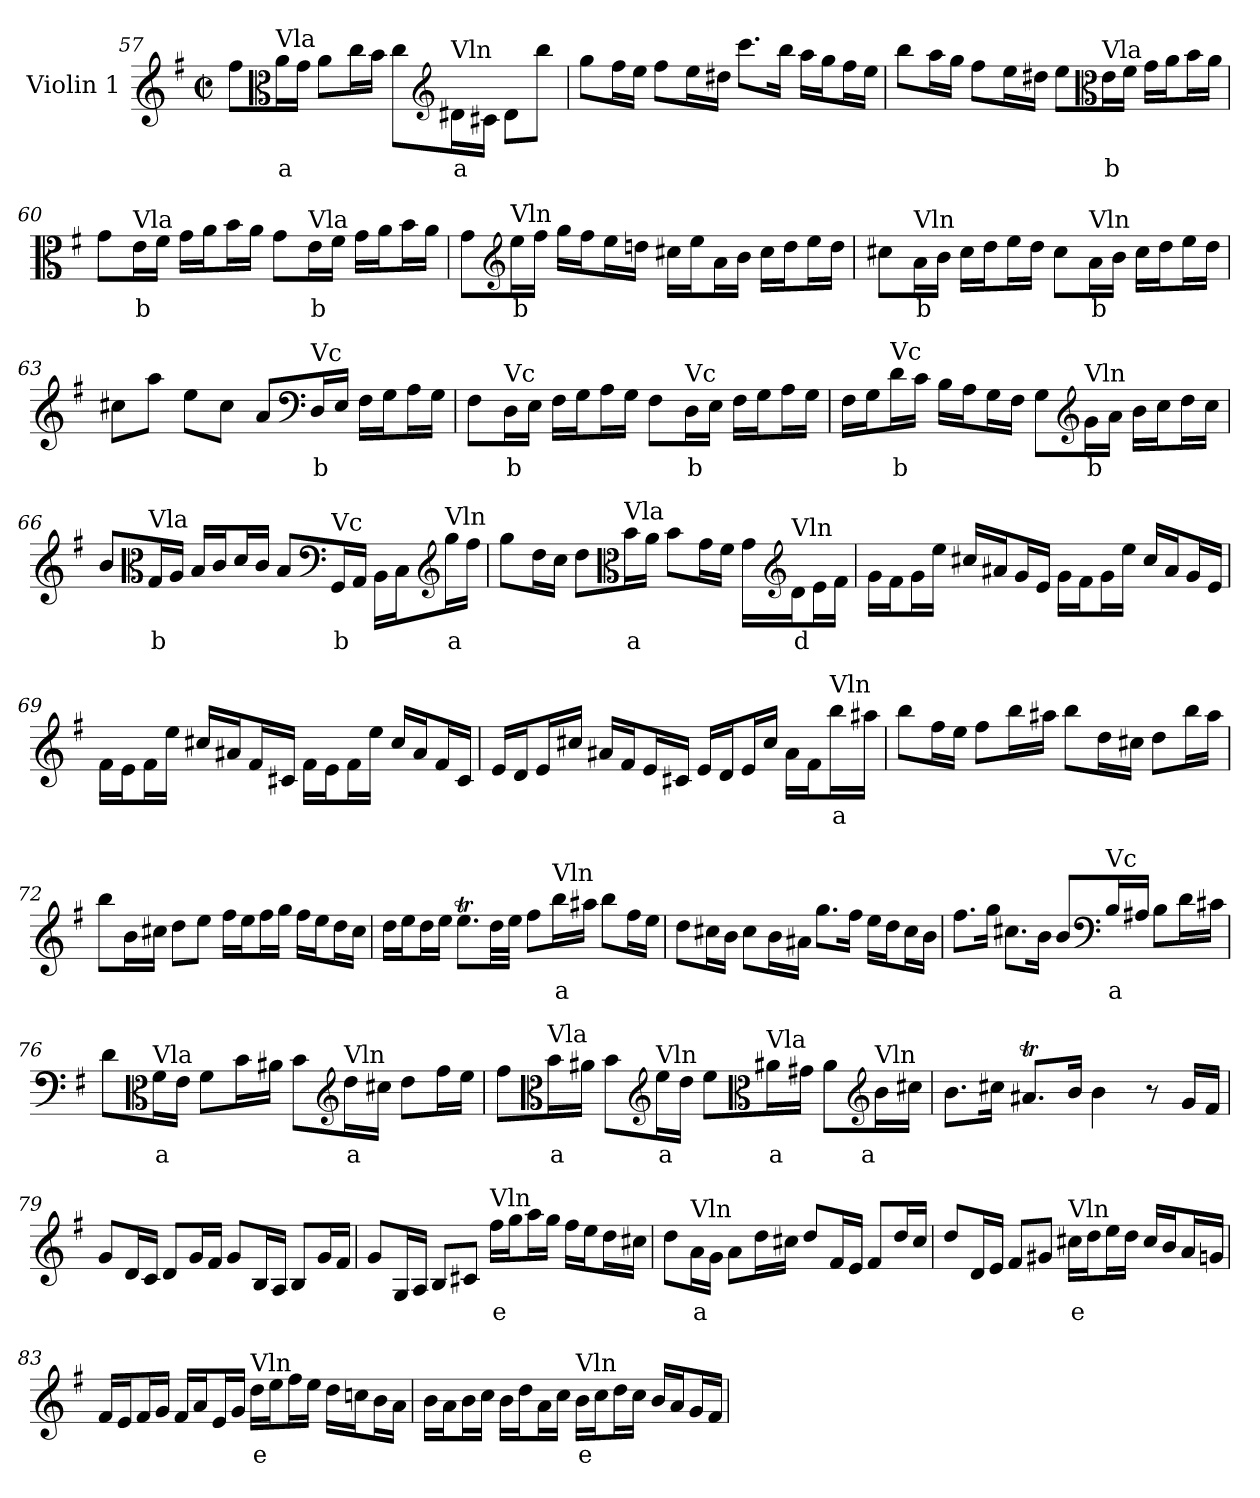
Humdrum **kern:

**kern	**text
*part1	*part1
*staff1	*staff1
*I"Violin 1	*
*I'Vln. 1	*
*clefG2	*
*k[f#]	*
*M4/4	*
*met(c|)	*
=57	=57
8ff#\L	.
*clefC3	*
!LO:TX:a:t=Vla	!
!	!LO:LY:color=#FF0000
16a\L	a
16g\JJ	.
8a\L	.
16cc\L	.
16b\JJ	.
8cc\L	.
*clefG2	*
!LO:TX:a:t=Vln	!
!	!LO:LY:color=#FF0000
16d#X\L	a
16c#X\JJ	.
8d#\L	.
8bb\J	.
=58	=58
8gg\L	.
16ff#\L	.
16ee\JJ	.
8ff#\L	.
16ee\L	.
16dd#X\JJ	.
8.ccc\L	.
16bb\Jk	.
16aa\LL	.
16gg\J	.
16ff#\L	.
16ee\JJ	.
=59	=59
8bb\L	.
16aa\L	.
16gg\JJ	.
8ff#\L	.
16ee\L	.
16dd#X\JJ	.
8ee\L	.
*clefC3	*
!LO:TX:a:t=Vla	!
!	!LO:LY:color=#FF0000
16e\L	b
16f#\JJ	.
16g\LL	.
16a\J	.
16b\L	.
16a\JJ	.
=60	=60
8g\L	.
!LO:TX:a:t=Vla	!
!	!LO:LY:color=#FF0000
16e\L	b
16f#\JJ	.
16g\LL	.
16a\J	.
16b\L	.
16a\JJ	.
8g\L	.
!LO:TX:a:t=Vla	!
!	!LO:LY:color=#FF0000
16e\L	b
16f#\JJ	.
16g\LL	.
16a\J	.
16b\L	.
16a\JJ	.
=61	=61
8g\L	.
*clefG2	*
!LO:TX:a:t=Vln	!
!	!LO:LY:color=#FF0000
16ee\L	b
16ff#\JJ	.
16gg\LL	.
16ff#\J	.
16ee\L	.
16ddn\JJ	.
16cc#X\LL	.
16ee\J	.
16a\L	.
16b\JJ	.
16cc#\LL	.
16dd\J	.
16ee\L	.
16dd\JJ	.
=62	=62
8cc#X\L	.
!LO:TX:a:t=Vln	!
!	!LO:LY:color=#FF0000
16a\L	b
16b\JJ	.
16cc#\LL	.
16dd\J	.
16ee\L	.
16dd\JJ	.
8cc#\L	.
!LO:TX:a:t=Vln	!
!	!LO:LY:color=#FF0000
16a\L	b
16b\JJ	.
16cc#\LL	.
16dd\J	.
16ee\L	.
16dd\JJ	.
=63	=63
8cc#X\L	.
8aa\J	.
8ee\L	.
8cc#\J	.
8a/L	.
*clefF4	*
!LO:TX:a:t=Vc	!
!	!LO:LY:color=#FF0000
16D/L	b
16E/JJ	.
16F#\LL	.
16G\J	.
16A\L	.
16G\JJ	.
=64	=64
8F#\L	.
!LO:TX:a:t=Vc	!
!	!LO:LY:color=#FF0000
16D\L	b
16E\JJ	.
16F#\LL	.
16G\J	.
16A\L	.
16G\JJ	.
8F#\L	.
!LO:TX:a:t=Vc	!
!	!LO:LY:color=#FF0000
16D\L	b
16E\JJ	.
16F#\LL	.
16G\J	.
16A\L	.
16G\JJ	.
=65	=65
16F#\LL	.
16G\J	.
!LO:TX:a:t=Vc	!
!	!LO:LY:color=#FF0000
16d\L	b
16c\JJ	.
16B\LL	.
16A\J	.
16G\L	.
16F#\JJ	.
8G\L	.
*clefG2	*
!LO:TX:a:t=Vln	!
!	!LO:LY:color=#FF0000
16g\L	b
16a\JJ	.
16b\LL	.
16cc\J	.
16dd\L	.
16cc\JJ	.
=66	=66
8b/L	.
*clefC3	*
!LO:TX:a:t=Vla	!
!	!LO:LY:color=#FF0000
16G/L	b
16A/JJ	.
16B/LL	.
16c/J	.
16d/L	.
16c/JJ	.
8B/L	.
*clefF4	*
!LO:TX:a:t=Vc	!
!	!LO:LY:color=#FF0000
16GG/L	b
16AA/JJ	.
16BB\LL	.
16C\J	.
*clefG2	*
!LO:TX:a:t=Vln	!
!	!LO:LY:color=#FF0000
16gg\L	a
16ff#\JJ	.
=67	=67
8gg\L	.
16dd\L	.
16cc\JJ	.
8dd\L	.
*clefC3	*
!LO:TX:a:t=Vla	!
!	!LO:LY:color=#FF0000
16b\L	a
16a\JJ	.
8b\L	.
16g\L	.
16f#\JJ	.
16g\LL	.
*clefG2	*
!LO:TX:a:t=Vln	!
!	!LO:LY:color=#FF0000
16d\J	d
16e\L	.
16f#\JJ	.
=68	=68
16g\LL	.
16f#\J	.
16g\L	.
16ee\JJ	.
16cc#X/LL	.
16a#X/J	.
16g/L	.
16e/JJ	.
16g\LL	.
16f#\J	.
16g\L	.
16ee\JJ	.
16cc#/LL	.
16a#/J	.
16g/L	.
16e/JJ	.
=69	=69
16f#\LL	.
16e\J	.
16f#\L	.
16ee\JJ	.
16cc#X/LL	.
16a#X/J	.
16f#/L	.
16c#X/JJ	.
16f#\LL	.
16e\J	.
16f#\L	.
16ee\JJ	.
16cc#/LL	.
16a#/J	.
16f#/L	.
16c#/JJ	.
=70	=70
16e/LL	.
16d/J	.
16e/L	.
16cc#X/JJ	.
16a#X/LL	.
16f#/J	.
16e/L	.
16c#X/JJ	.
16e/LL	.
16d/J	.
16e/L	.
16cc#/JJ	.
16a#\LL	.
16f#\J	.
!LO:TX:a:t=Vln	!
!	!LO:LY:color=#FF0000
16bb\L	a
16aa#\JJ	.
=71	=71
8bb\L	.
16ff#\L	.
16ee\JJ	.
8ff#\L	.
16bb\L	.
16aa#X\JJ	.
8bb\L	.
16dd\L	.
16cc#X\JJ	.
8dd\L	.
16bb\L	.
16aa#\JJ	.
=72	=72
8bb\L	.
16b\L	.
16cc#X\JJ	.
8dd\L	.
8ee\J	.
16ff#\LL	.
16ee\J	.
16ff#\L	.
16gg\JJ	.
16ff#\LL	.
16ee\J	.
16dd\L	.
16cc#\JJ	.
=73	=73
16dd\LL	.
16ee\J	.
16dd\L	.
16ee\JJ	.
8.eeT\L	.
32dd\LL	.
32ee\JJJ	.
8ff#\L	.
!LO:TX:a:t=Vln	!
!	!LO:LY:color=#FF0000
16bb\L	a
16aa#X\JJ	.
8bb\L	.
16ff#\L	.
16ee\JJ	.
=74	=74
8dd\L	.
16cc#X\L	.
16b\JJ	.
8cc#\L	.
16b\L	.
16a#X\JJ	.
8.gg\L	.
16ff#\Jk	.
16ee\LL	.
16dd\J	.
16cc#\L	.
16b\JJ	.
=75	=75
8.ff#\L	.
16gg\Jk	.
8.cc#X\L	.
16b\Jk	.
8b/L	.
*clefF4	*
!LO:TX:a:t=Vc	!
!	!LO:LY:color=#FF0000
16B/L	a
16A#X/JJ	.
8B\L	.
16d\L	.
16c#X\JJ	.
=76	=76
8d\L	.
*clefC3	*
!LO:TX:a:t=Vla	!
!	!LO:LY:color=#FF0000
16f#\L	a
16e\JJ	.
8f#\L	.
16b\L	.
16a#X\JJ	.
8b\L	.
*clefG2	*
!LO:TX:a:t=Vln	!
!	!LO:LY:color=#FF0000
16dd\L	a
16cc#X\JJ	.
8dd\L	.
16ff#\L	.
16ee\JJ	.
=77	=77
8ff#\L	.
*clefC3	*
!LO:TX:a:t=Vla	!
!	!LO:LY:color=#FF0000
16b\L	a
16a#X\JJ	.
8b\L	.
*clefG2	*
!LO:TX:a:t=Vln	!
!	!LO:LY:color=#FF0000
16ee\L	a
16dd\JJ	.
8ee\L	.
*clefC3	*
!LO:TX:a:t=Vla	!
!	!LO:LY:color=#FF0000
16a#X\L	a
16g#X\JJ	.
8a#\L	.
*clefG2	*
!LO:TX:a:t=Vln	!
!	!LO:LY:color=#FF0000
16b\L	a
16cc#\JJ	.
=78	=78
8.b\L	.
16cc#X\Jk	.
8.a#Xt/L	.
16b/Jk	.
4b	.
8r	.
16g/LL	.
16f#/JJ	.
=79	=79
8g/L	.
16d/L	.
16c/JJ	.
8d/L	.
16g/L	.
16f#/JJ	.
8g/L	.
16B/L	.
16A/JJ	.
8B/L	.
16g/L	.
16f#/JJ	.
=80	=80
8g/L	.
16G/L	.
16A/JJ	.
8B/L	.
8c#X/J	.
!LO:TX:a:t=Vln	!
!	!LO:LY:color=#FF0000
16ff#\LL	e
16gg\J	.
16aa\L	.
16gg\JJ	.
16ff#\LL	.
16ee\J	.
16dd\L	.
16cc#X\JJ	.
=81	=81
8dd\L	.
!LO:TX:a:t=Vln	!
!	!LO:LY:color=#FF0000
16a\L	a
16g\JJ	.
8a\L	.
16dd\L	.
16cc#X\JJ	.
8dd/L	.
16f#/L	.
16e/JJ	.
8f#/L	.
16dd/L	.
16cc#/JJ	.
=82	=82
8dd/L	.
16d/L	.
16e/JJ	.
8f#/L	.
8g#X/J	.
!LO:TX:a:t=Vln	!
!	!LO:LY:color=#FF0000
16cc#X\LL	e
16dd\J	.
16ee\L	.
16dd\JJ	.
16cc#/LL	.
16b/J	.
16a/L	.
16g/JJ	.
=83	=83
16f#/LL	.
16e/J	.
16f#/L	.
16g/JJ	.
16f#/LL	.
16a/J	.
16e/L	.
16g/JJ	.
!LO:TX:a:t=Vln	!
!	!LO:LY:color=#FF0000
16dd\LL	e
16ee\J	.
16ff#\L	.
16ee\JJ	.
16dd\LL	.
16ccn\J	.
16b\L	.
16a\JJ	.
=84	=84
16b\LL	.
16a\J	.
16b\L	.
16cc\JJ	.
16b\LL	.
16dd\J	.
16a\L	.
16cc\JJ	.
!LO:TX:a:t=Vln	!
!	!LO:LY:color=#FF0000
16b\LL	e
16cc\J	.
16dd\L	.
16cc\JJ	.
16b/LL	.
16a/J	.
16g/L	.
16f#/JJ	.
=	=
*-	*-
